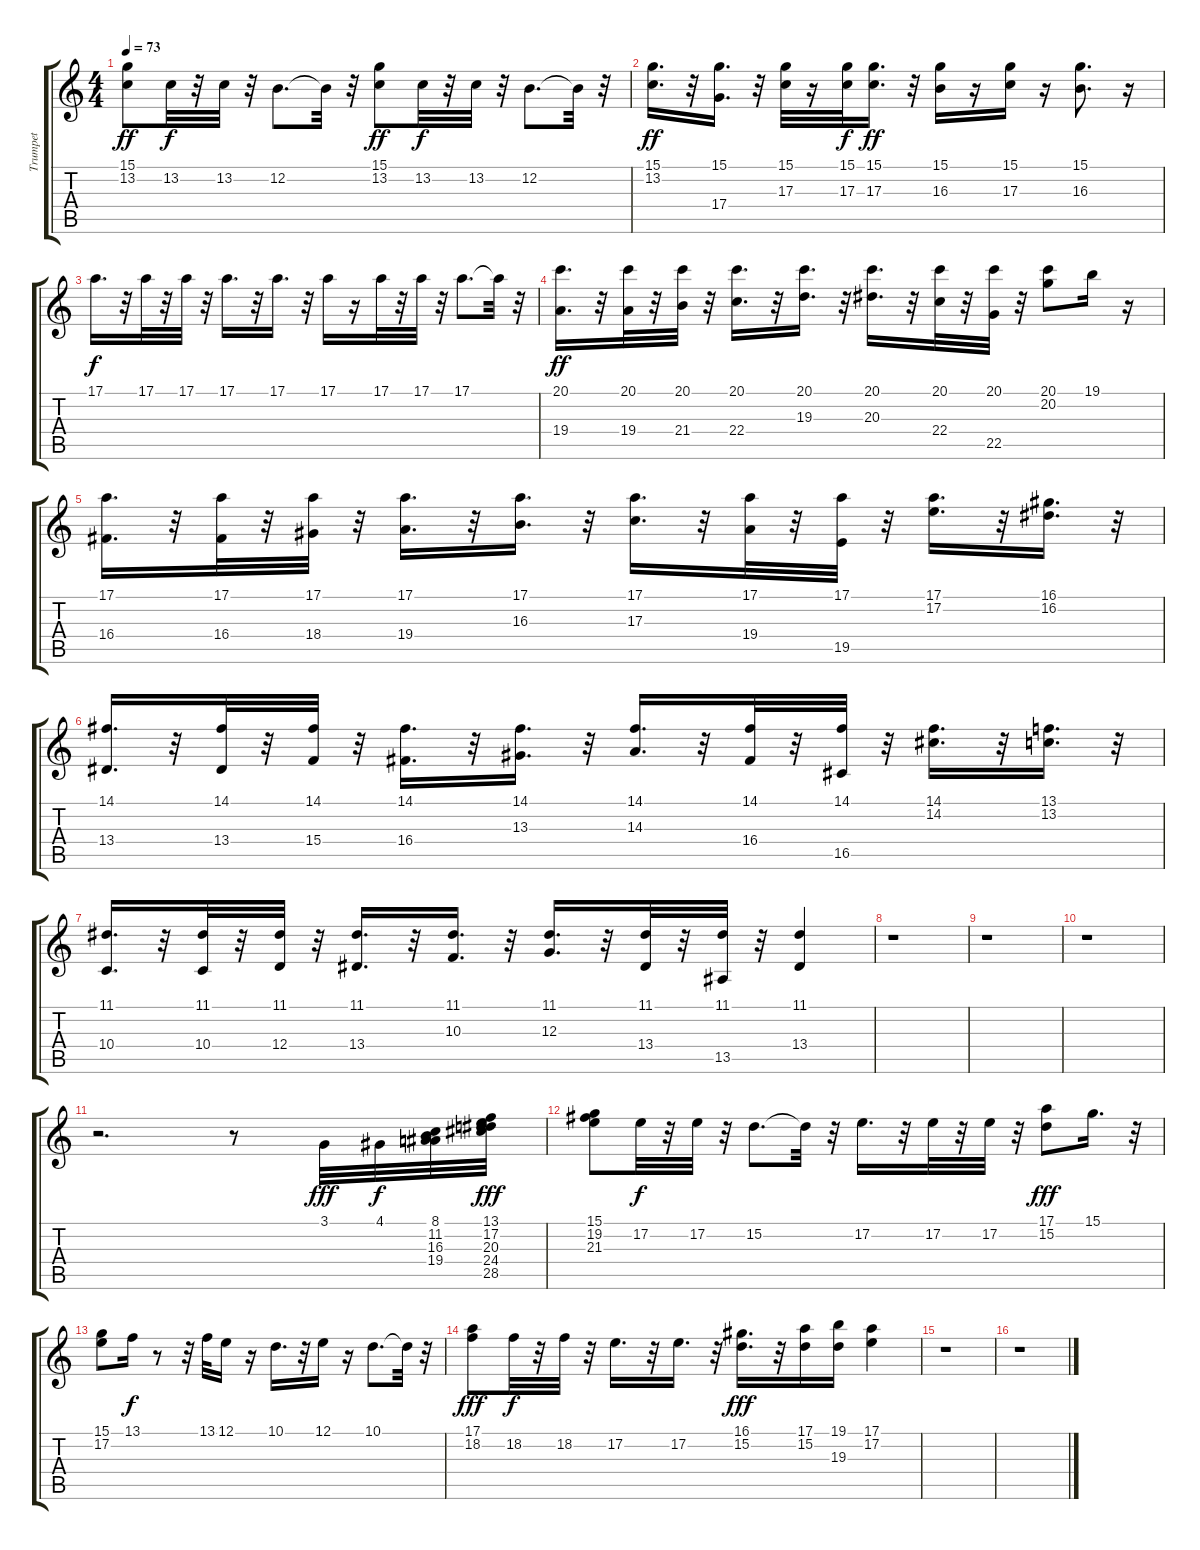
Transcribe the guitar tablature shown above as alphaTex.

\track ("Trumpet" "Trumpet") {instrument trumpet}
\staff {score tabs}
\tuning (E4 B3 G3 D3 A2 E2) {hide}
\ts (4 4)
\tempo 73
\clef g2
\ks c
(15.1 13.2).8{dy ff} 13.2.32{dy f} r.32 13.2.32 r.32 12.2.8{d} 12.2{t}.32 r.32 (15.1 13.2).8{dy ff} 13.2.32{dy f} r.32 13.2.32 r.32 12.2.8{d} 12.2{t}.32 r.32 |
(15.1 13.2).16{d dy ff} r.32 (15.1 17.4).16{d} r.32 (15.1 17.3).32 r.16 (15.1 17.3).32{dy f} (15.1 17.3).16{d dy ff} r.32 (15.1 16.3).16 r.16 (15.1 17.3).16 r.16 (15.1 16.3).8{d} r.16 |
17.1.16{d dy f} r.32 17.1.32 r.32 17.1.32 r.32 17.1.16{d} r.32 17.1.16{d} r.32 17.1.16 r.16 17.1.32 r.32 17.1.32 r.32 17.1.8{d} 17.1{t}.32 r.32 |
(20.1 19.4).16{d dy ff} r.32 (20.1 19.4).32 r.32 (20.1 21.4).32 r.32 (20.1 22.4).16{d} r.32 (20.1 19.3).16{d} r.32 (20.1 20.3).16{d} r.32 (20.1 22.4).32 r.32 (20.1 22.5).32 r.32 (20.1 20.2).8 19.1.16 r.16 |
(17.1 16.4).16{d} r.32 (17.1 16.4).32 r.32 (17.1 18.4).32 r.32 (17.1 19.4).16{d} r.32 (17.1 16.3).16{d} r.32 (17.1 17.3).16{d} r.32 (17.1 19.4).32 r.32 (17.1 19.5).32 r.32 (17.1 17.2).16{d} r.32 (16.1 16.2).16{d} r.32 |
(14.1 13.4).16{d} r.32 (14.1 13.4).32 r.32 (14.1 15.4).32 r.32 (14.1 16.4).16{d} r.32 (14.1 13.3).16{d} r.32 (14.1 14.3).16{d} r.32 (14.1 16.4).32 r.32 (14.1 16.5).32 r.32 (14.1 14.2).16{d} r.32 (13.1 13.2).16{d} r.32 |
(11.1 10.4).16{d} r.32 (11.1 10.4).32 r.32 (11.1 12.4).32 r.32 (11.1 13.4).16{d} r.32 (11.1 10.3).16{d} r.32 (11.1 12.3).16{d} r.32 (11.1 13.4).32 r.32 (11.1 13.5).32 r.32 (11.1 13.4).4 |
r.1 |
r.1 |
r.1 |
r.2{d} r.8 3.1.32{dy fff} 4.1.32{dy f} (8.1 11.2 16.3 19.4).32 (13.1 17.2 20.3 24.4 28.5).32{dy fff} |
(15.1 19.2 21.3).8 17.2.32{dy f} r.32 17.2.32 r.32 15.2.8{d} 15.2{t}.32 r.32 17.2.16{d} r.32 17.2.32 r.32 17.2.32 r.32 (17.1 15.2).8{dy fff} 15.1.16{d} r.32 |
(15.1 17.2).8 13.1.16{dy f} r.8 r.32 13.1.32 12.1.16 r.16 10.1.16{d} r.32 12.1.16 r.16 10.1.8{d} 10.1{t}.32 r.32 |
(17.1 18.2).8{dy fff} 18.2.32{dy f} r.32 18.2.32 r.32 17.2.16{d} r.32 17.2.16{d} r.32 (16.1 15.2).16{d dy fff} r.32 (17.1 15.2).16 (19.1 19.3).16 (17.1 17.2).4 |
r.1 |
r.1
